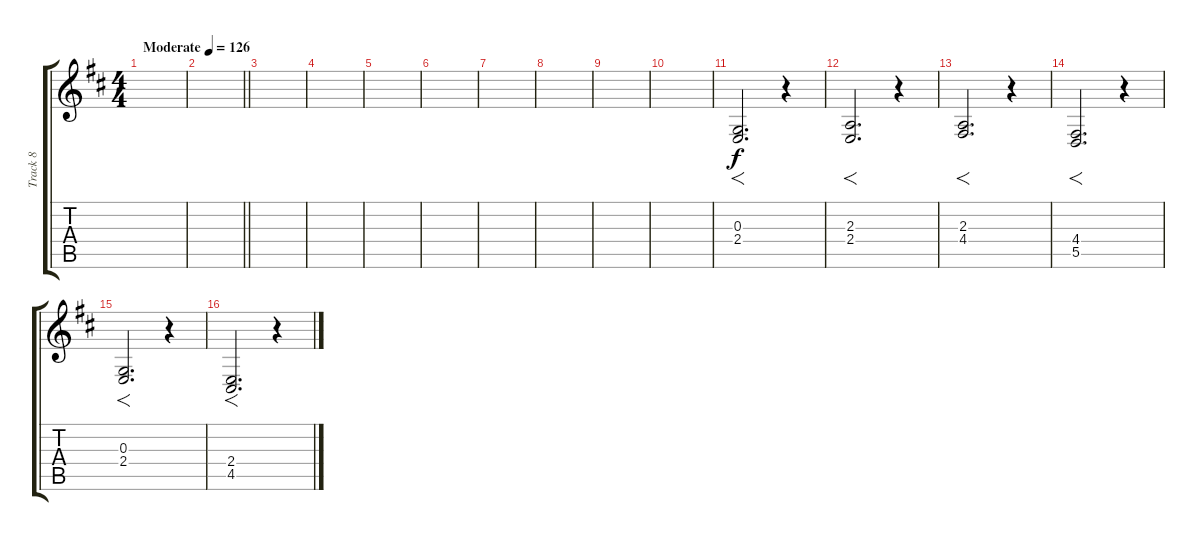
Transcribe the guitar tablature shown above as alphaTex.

\track ("Track 8" "Track 8") {instrument harmonica}
\staff {score tabs}
\tuning (E4 B3 G3 D3 A2 E2) {hide}
\ts (4 4)
\tempo (126 "Moderate")
\clef g2
\ks d
|
\barLineRight lightlight
|
|
|
|
|
|
|
|
|
(0.3 2.4).2{f d} r.4 |
(2.3 2.4).2{f d} r.4 |
(2.3 4.4).2{f d} r.4 |
(4.4 5.5).2{f d} r.4 |
(0.3 2.4).2{f d} r.4 |
(2.4 4.5).2{f d} r.4
